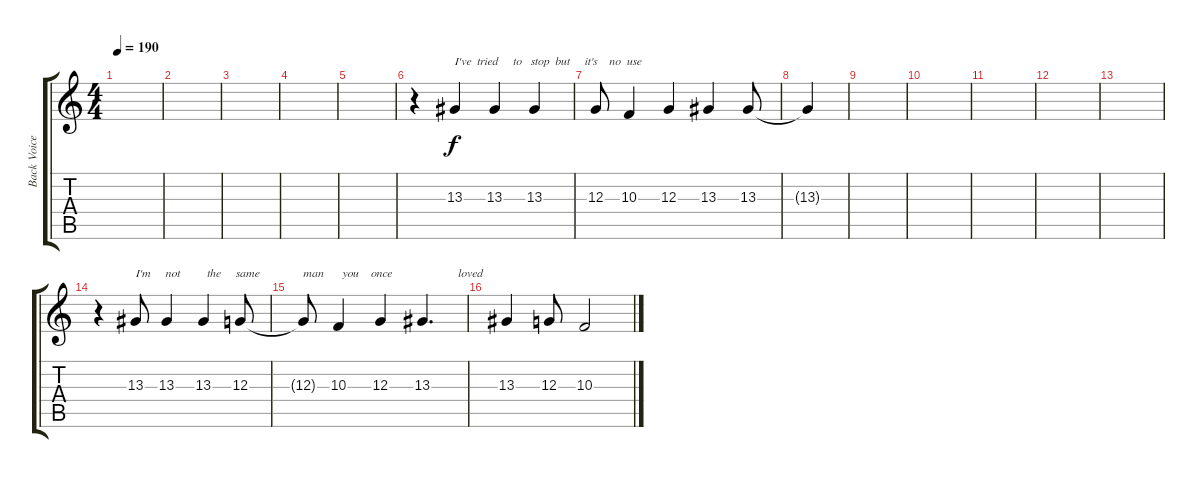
\track ("Back Voices" "Back Voice") {instrument clarinet}
\staff {score tabs}
\tuning (E4 B3 G3 D3 A2 E2) {hide}
\ts (4 4)
\tempo 190
\clef g2
\ks c
|
|
|
|
|
r.4 13.3.4{txt "I've  tried     to   stop  but     it's    no  use"} 13.3.4 13.3.4 |
12.3.8 10.3.4 12.3.4 13.3.4 13.3.8 |
13.3{t}.4 |
|
|
|
|
|
r.4 13.3.8{txt "I'm     not         the     same   "} 13.3.4 13.3.4 12.3.8 |
12.3{t}.8{txt "man      you    once                      loved"} 10.3.4 12.3.4 13.3.4{d} |
13.3.4 12.3.8 10.3.2
